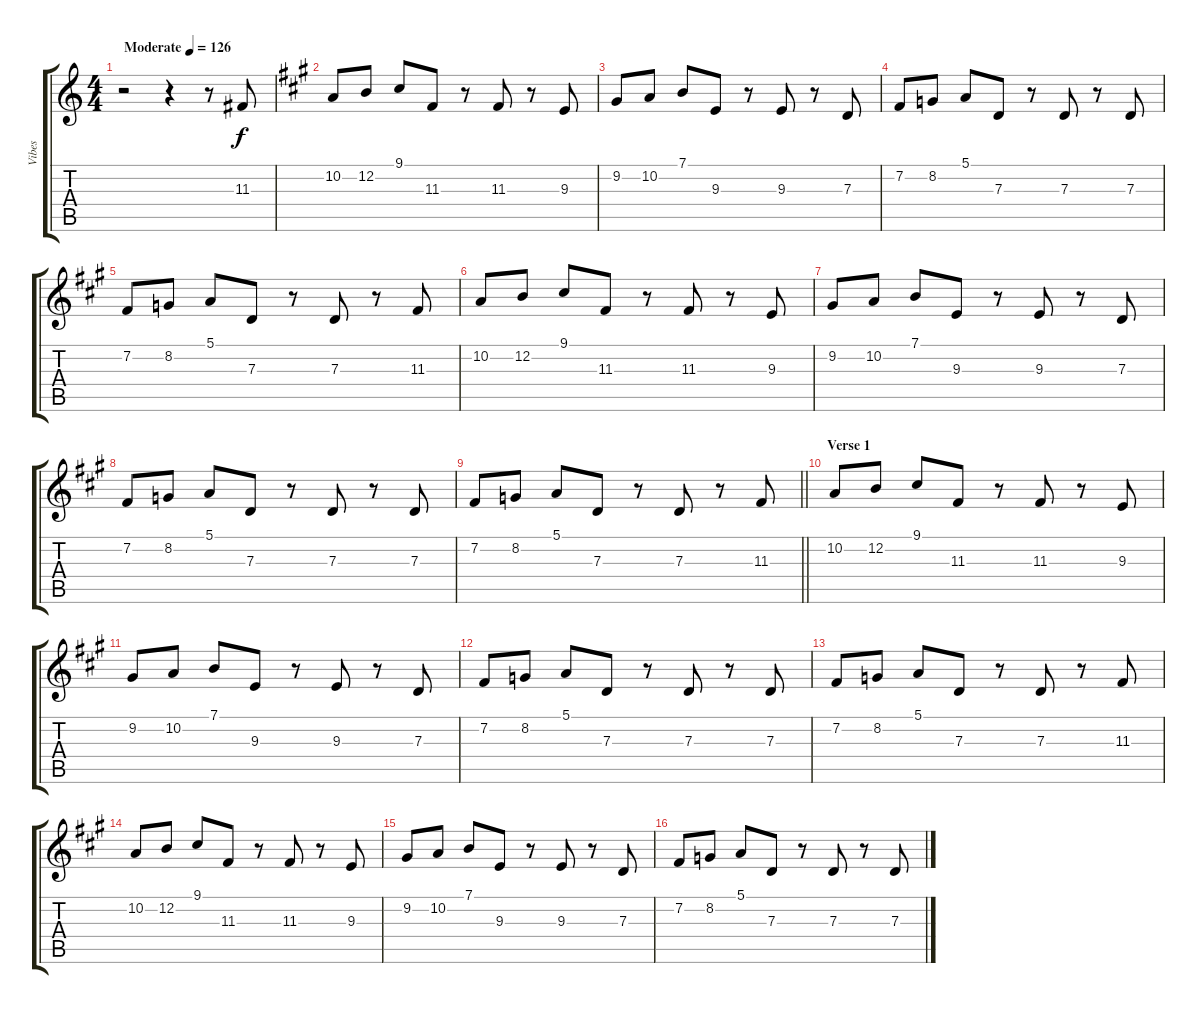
\track ("Vibes" "Vibes") {instrument vibraphone}
\staff {score tabs}
\tuning (E4 B3 G3 D3 A2 E2) {hide}
\ts (4 4)
\tempo (126 "Moderate")
\clef g2
\ks c
r.2{dy f instrument vibraphone} r.4 r.8 11.3.8 |
\ks a
10.2.8 12.2.8 9.1.8 11.3.8 r.8 11.3.8 r.8 9.3.8 |
9.2.8 10.2.8 7.1.8 9.3.8 r.8 9.3.8 r.8 7.3.8 |
7.2.8 8.2.8 5.1.8 7.3.8 r.8 7.3.8 r.8 7.3.8 |
7.2.8 8.2.8 5.1.8 7.3.8 r.8 7.3.8 r.8 11.3.8 |
10.2.8 12.2.8 9.1.8 11.3.8 r.8 11.3.8 r.8 9.3.8 |
9.2.8 10.2.8 7.1.8 9.3.8 r.8 9.3.8 r.8 7.3.8 |
7.2.8 8.2.8 5.1.8 7.3.8 r.8 7.3.8 r.8 7.3.8 |
\barLineRight lightlight
7.2.8 8.2.8 5.1.8 7.3.8 r.8 7.3.8 r.8 11.3.8 |
\section ("" "Verse 1")
10.2.8 12.2.8 9.1.8 11.3.8 r.8 11.3.8 r.8 9.3.8 |
9.2.8 10.2.8 7.1.8 9.3.8 r.8 9.3.8 r.8 7.3.8 |
7.2.8 8.2.8 5.1.8 7.3.8 r.8 7.3.8 r.8 7.3.8 |
7.2.8 8.2.8 5.1.8 7.3.8 r.8 7.3.8 r.8 11.3.8 |
10.2.8 12.2.8 9.1.8 11.3.8 r.8 11.3.8 r.8 9.3.8 |
9.2.8 10.2.8 7.1.8 9.3.8 r.8 9.3.8 r.8 7.3.8 |
7.2.8 8.2.8 5.1.8 7.3.8 r.8 7.3.8 r.8 7.3.8
